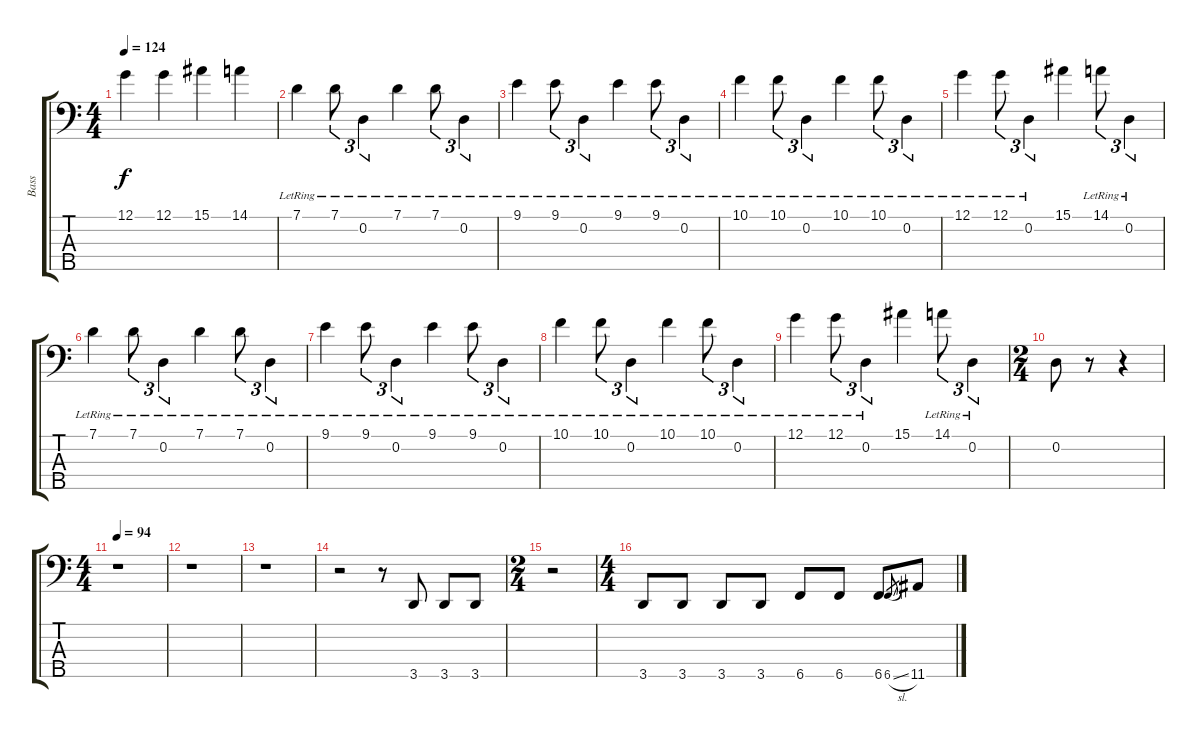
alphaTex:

\track ("Bass" "Bass") {instrument electricbasspick}
\staff {score tabs}
\tuning (G2 D2 A1 E1 B0) {hide}
\ts (4 4)
\tempo 124
\clef f4
\ks c
12.1.4{dy f} 12.1.4 15.1.4 14.1.4 |
7.1{lr}.4 7.1{lr}.8{tu (3 2)} 0.2{lr}.4{tu (3 2)} 7.1{lr}.4 7.1{lr}.8{tu (3 2)} 0.2{lr}.4{tu (3 2)} |
9.1{lr}.4 9.1{lr}.8{tu (3 2)} 0.2{lr}.4{tu (3 2)} 9.1{lr}.4 9.1{lr}.8{tu (3 2)} 0.2{lr}.4{tu (3 2)} |
10.1{lr}.4 10.1{lr}.8{tu (3 2)} 0.2{lr}.4{tu (3 2)} 10.1{lr}.4 10.1{lr}.8{tu (3 2)} 0.2{lr}.4{tu (3 2)} |
12.1{lr}.4 12.1{lr}.8{tu (3 2)} 0.2{lr}.4{tu (3 2)} 15.1.4 14.1{lr}.8{tu (3 2)} 0.2{lr}.4{tu (3 2)} |
7.1{lr}.4 7.1{lr}.8{tu (3 2)} 0.2{lr}.4{tu (3 2)} 7.1{lr}.4 7.1{lr}.8{tu (3 2)} 0.2{lr}.4{tu (3 2)} |
9.1{lr}.4 9.1{lr}.8{tu (3 2)} 0.2{lr}.4{tu (3 2)} 9.1{lr}.4 9.1{lr}.8{tu (3 2)} 0.2{lr}.4{tu (3 2)} |
10.1{lr}.4 10.1{lr}.8{tu (3 2)} 0.2{lr}.4{tu (3 2)} 10.1{lr}.4 10.1{lr}.8{tu (3 2)} 0.2{lr}.4{tu (3 2)} |
12.1{lr}.4 12.1{lr}.8{tu (3 2)} 0.2{lr}.4{tu (3 2)} 15.1.4 14.1{lr}.8{tu (3 2)} 0.2{lr}.4{tu (3 2)} |
\ts (2 4)
0.2.8 r.8 r.4 |
\ts (4 4)
\tempo 94
r.1 |
r.1 |
r.1 |
r.2 r.8 3.5.8 3.5.8 3.5.8 |
\ts (2 4)
r.2 |
\ts (4 4)
3.5.8 3.5.8 3.5.8 3.5.8 6.5.8 6.5.8 6.5.8 6.5{sl}.8{gr} 11.5.8
